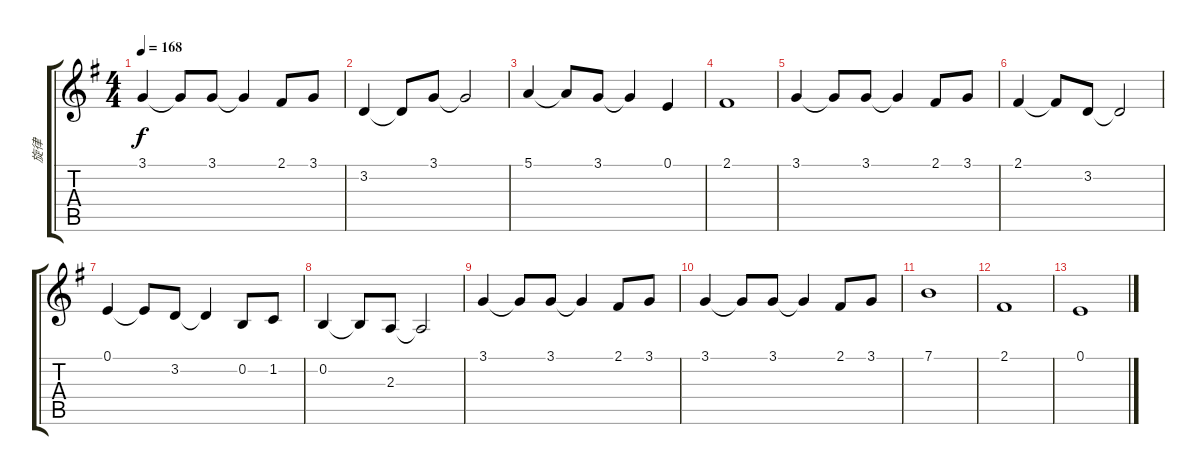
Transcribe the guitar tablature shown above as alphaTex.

\track ("旋律" "旋律") {instrument lead1square}
\staff {score tabs}
\tuning (E4 B3 G3 D3 A2 E2) {hide}
\ts (4 4)
\tempo 168
\clef g2
\ks g
3.1.4{dy f} 3.1{t}.8 3.1.8 3.1{t}.4 2.1.8 3.1.8 |
3.2.4 3.2{t}.8 3.1.8 3.1{t}.2 |
5.1.4 5.1{t}.8 3.1.8 3.1{t}.4 0.1.4 |
2.1.1 |
3.1.4 3.1{t}.8 3.1.8 3.1{t}.4 2.1.8 3.1.8 |
2.1.4 2.1{t}.8 3.2.8 3.2{t}.2 |
0.1.4 0.1{t}.8 3.2.8 3.2{t}.4 0.2.8 1.2.8 |
0.2.4 0.2{t}.8 2.3.8 2.3{t}.2 |
3.1.4 3.1{t}.8 3.1.8 3.1{t}.4 2.1.8 3.1.8 |
3.1.4 3.1{t}.8 3.1.8 3.1{t}.4 2.1.8 3.1.8 |
7.1.1 |
2.1.1 |
0.1.1{txt ""}
